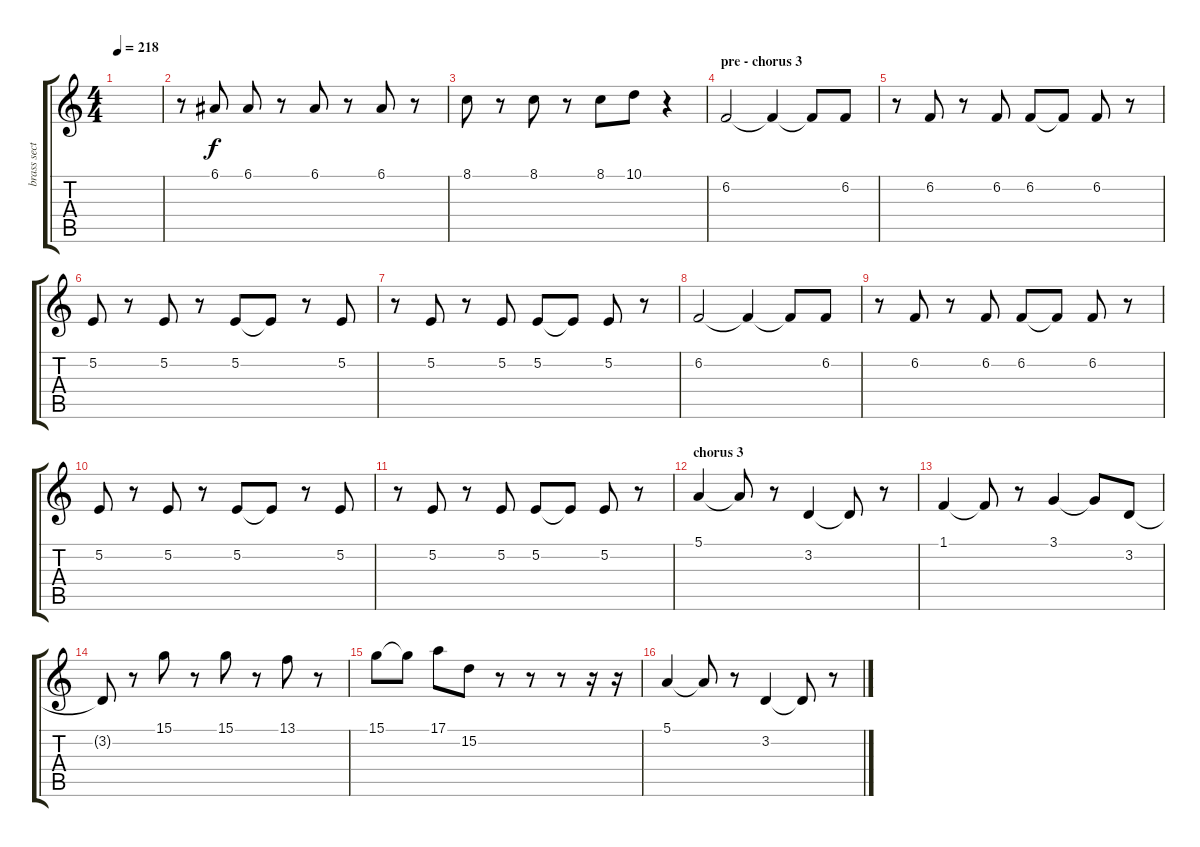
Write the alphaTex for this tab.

\track ("brass section" "brass sect") {instrument brasssection}
\staff {score tabs}
\tuning (E4 B3 G3 D3 A2 E2) {hide}
\ts (4 4)
\tempo 218
\clef g2
\ks c
|
r.8 6.1.8 6.1.8 r.8 6.1.8 r.8 6.1.8 r.8 |
8.1.8 r.8 8.1.8 r.8 8.1.8 10.1.8 r.4 |
\section ("" "pre - chorus 3")
6.2.2{balance 12} 6.2{t}.4 6.2{t}.8 6.2.8 |
r.8 6.2.8 r.8 6.2.8 6.2.8 6.2{t}.8 6.2.8 r.8 |
5.2.8 r.8 5.2.8 r.8 5.2.8 5.2{t}.8 r.8 5.2.8 |
r.8 5.2.8 r.8 5.2.8 5.2.8 5.2{t}.8 5.2.8 r.8 |
6.2.2 6.2{t}.4 6.2{t}.8 6.2.8 |
r.8 6.2.8 r.8 6.2.8 6.2.8 6.2{t}.8 6.2.8 r.8 |
5.2.8 r.8 5.2.8 r.8 5.2.8 5.2{t}.8 r.8 5.2.8 |
r.8 5.2.8 r.8 5.2.8 5.2.8 5.2{t}.8 5.2.8 r.8 |
\section ("" "chorus 3")
5.1.4{balance 4} 5.1{t}.8 r.8 3.2.4 3.2{t}.8 r.8 |
1.1.4 1.1{t}.8 r.8 3.1.4 3.1{t}.8 3.2.8 |
3.2{t}.8 r.8 15.1.8{balance 12} r.8 15.1.8 r.8 13.1.8 r.8 |
15.1.8 15.1{t}.8 17.1.8 15.2.8 r.8 r.8 r.8 r.16 r.16 |
5.1.4{balance 4} 5.1{t}.8 r.8 3.2.4 3.2{t}.8 r.8
